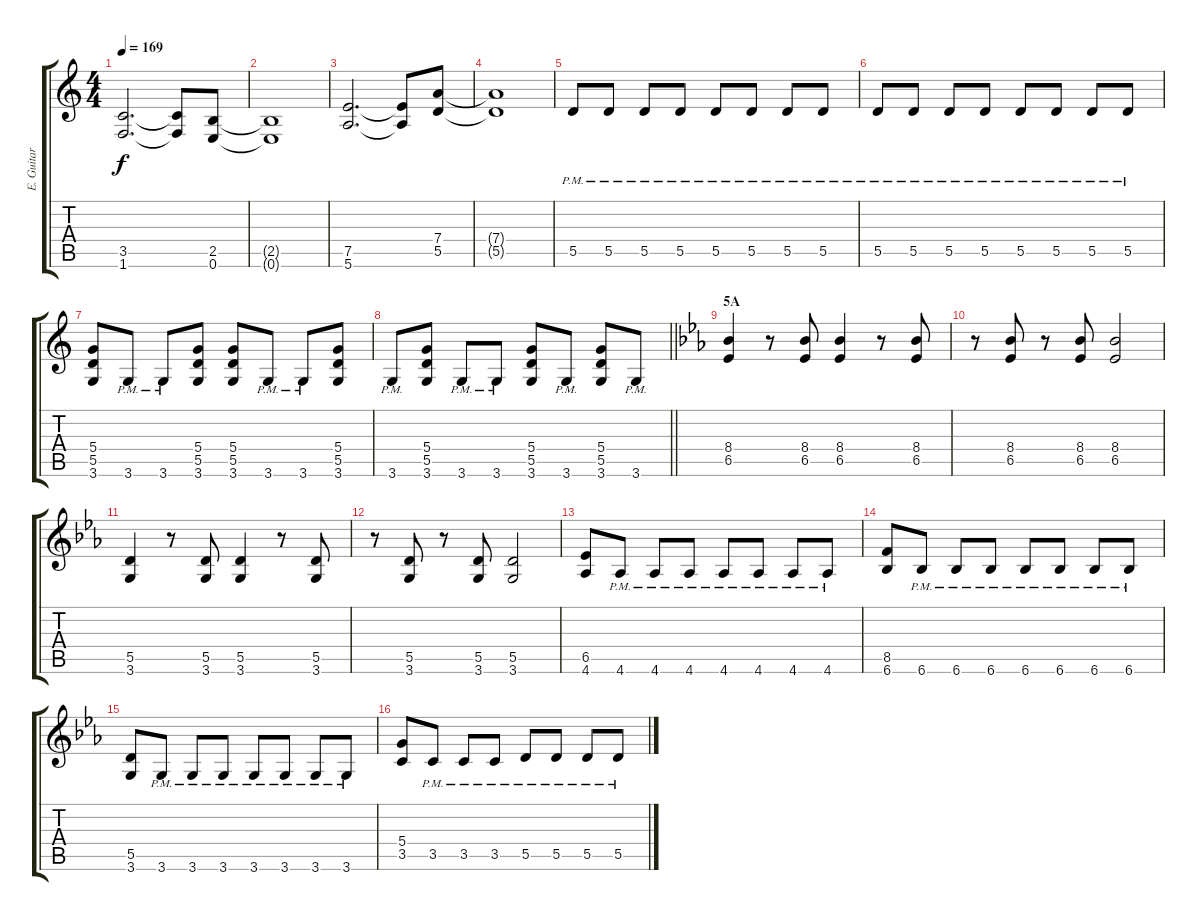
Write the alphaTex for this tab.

\track ("E. Guitar I" "E. Guitar ") {instrument overdrivenguitar}
\staff {score tabs}
\tuning (E4 B3 G3 D3 A2 E2) {hide}
\ts (4 4)
\tempo 169
\clef g2
\ks c
(3.5 1.6).2{d dy f} (3.5{t} 1.6{t}).8 (2.5 0.6).8 |
(2.5{t} 0.6{t}).1 |
(7.5 5.6).2{d} (7.5{t} 5.6{t}).8 (7.4 5.5).8 |
(7.4{t} 5.5{t}).1 |
5.5{pm}.8 5.5{pm}.8 5.5{pm}.8 5.5{pm}.8 5.5{pm}.8 5.5{pm}.8 5.5{pm}.8 5.5{pm}.8 |
5.5{pm}.8 5.5{pm}.8 5.5{pm}.8 5.5{pm}.8 5.5{pm}.8 5.5{pm}.8 5.5{pm}.8 5.5{pm}.8 |
(5.4 5.5 3.6).8 3.6{pm}.8 3.6{pm}.8 (5.4 5.5 3.6).8 (5.4 5.5 3.6).8 3.6{pm}.8 3.6{pm}.8 (5.4 5.5 3.6).8 |
\barLineRight lightlight
3.6{pm}.8 (5.4 5.5 3.6).8 3.6{pm}.8 3.6{pm}.8 (5.4 5.5 3.6).8 3.6{pm}.8 (5.4 5.5 3.6).8 3.6{pm}.8 |
\section ("" "5A")
\ks eb
(8.4 6.5).4 r.8 (8.4 6.5).8 (8.4 6.5).4 r.8 (8.4 6.5).8 |
r.8 (8.4 6.5).8 r.8 (8.4 6.5).8 (8.4 6.5).2 |
(5.5 3.6).4 r.8 (5.5 3.6).8 (5.5 3.6).4 r.8 (5.5 3.6).8 |
r.8 (5.5 3.6).8 r.8 (5.5 3.6).8 (5.5 3.6).2 |
(6.5 4.6).8 4.6{pm}.8 4.6{pm}.8 4.6{pm}.8 4.6{pm}.8 4.6{pm}.8 4.6{pm}.8 4.6{pm}.8 |
(8.5 6.6).8 6.6{pm}.8 6.6{pm}.8 6.6{pm}.8 6.6{pm}.8 6.6{pm}.8 6.6{pm}.8 6.6{pm}.8 |
(5.5 3.6).8 3.6{pm}.8 3.6{pm}.8 3.6{pm}.8 3.6{pm}.8 3.6{pm}.8 3.6{pm}.8 3.6{pm}.8 |
(5.4 3.5).8 3.5{pm}.8 3.5{pm}.8 3.5{pm}.8 5.5{pm}.8 5.5{pm}.8 5.5{pm}.8 5.5{pm}.8
